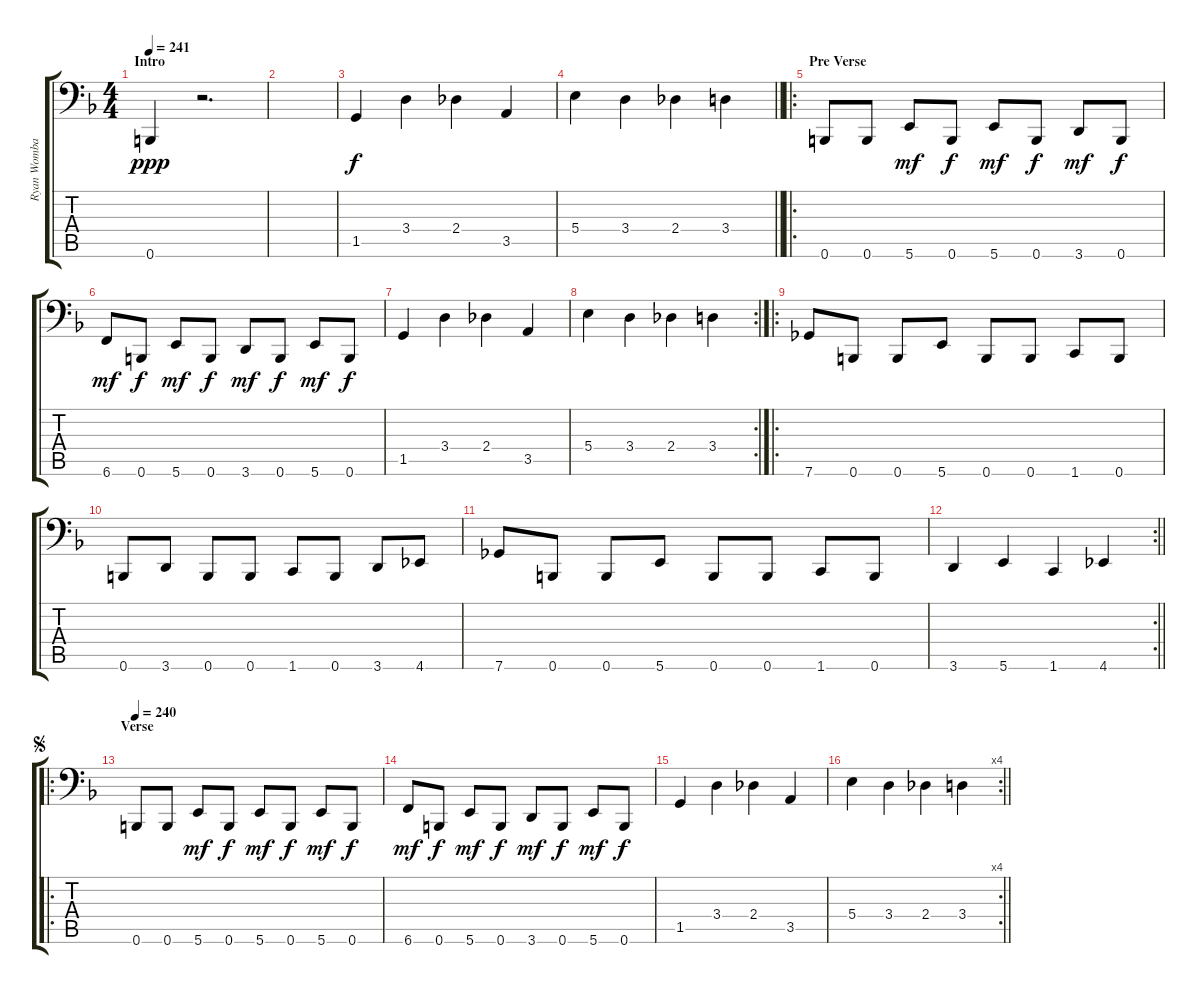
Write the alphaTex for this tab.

\track ("Ryan Wombacher" "Ryan Womba") {instrument electricbassfinger}
\staff {score tabs}
\tuning (Db3 Ab2 E2 B1 Gb1 B0) {hide}
\ts (4 4)
\section ("" "Intro")
\tempo 241
\clef f4
\ks f
0.6.4{dy ppp instrument electricbassfinger} r.2{d} |
|
1.5.4{dy f} 3.4.4 2.4.4 3.5.4 |
\barLineRight lightlight
5.4.4 3.4.4 2.4.4 3.4.4 |
\ro
\section ("" "Pre Verse")
0.6.8 0.6.8 5.6.8{dy mf} 0.6.8{dy f} 5.6.8{dy mf} 0.6.8{dy f} 3.6.8{dy mf} 0.6.8{dy f} |
6.6.8{dy mf} 0.6.8{dy f} 5.6.8{dy mf} 0.6.8{dy f} 3.6.8{dy mf} 0.6.8{dy f} 5.6.8{dy mf} 0.6.8{dy f} |
1.5.4 3.4.4 2.4.4 3.5.4 |
\rc 2
5.4.4 3.4.4 2.4.4 3.4.4 |
\ro
7.6.8 0.6.8 0.6.8 5.6.8 0.6.8 0.6.8 1.6.8 0.6.8 |
0.6.8 3.6.8 0.6.8 0.6.8 1.6.8 0.6.8 3.6.8 4.6.8 |
7.6.8 0.6.8 0.6.8 5.6.8 0.6.8 0.6.8 1.6.8 0.6.8 |
\rc 2
\barLineRight lightlight
3.6.4 5.6.4 1.6.4 4.6.4 |
\ro
\section ("" "Verse")
\jump segno
\tempo 240
0.6.8 0.6.8 5.6.8{dy mf} 0.6.8{dy f} 5.6.8{dy mf} 0.6.8{dy f} 5.6.8{dy mf} 0.6.8{dy f} |
6.6.8{dy mf} 0.6.8{dy f} 5.6.8{dy mf} 0.6.8{dy f} 3.6.8{dy mf} 0.6.8{dy f} 5.6.8{dy mf} 0.6.8{dy f} |
1.5.4 3.4.4 2.4.4 3.5.4 |
\rc 4
\barLineRight lightlight
5.4.4 3.4.4 2.4.4 3.4.4
